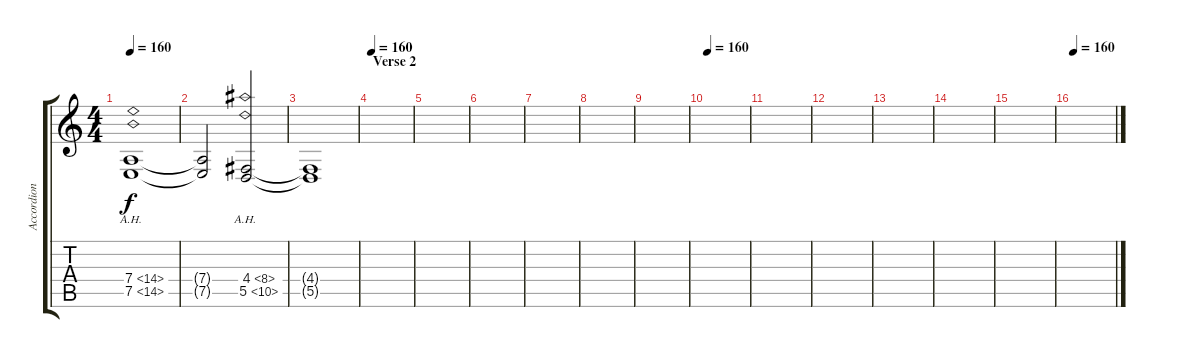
\track ("Accordion" "Accordion") {instrument accordion}
\staff {score tabs}
\tuning (E4 B3 G3 D3 A2 E2) {hide}
\ts (4 4)
\tempo 160
\clef g2
\ks c
(7.4{ah 7} 7.5{ah 7}).1{dy f} |
(7.4{t} 7.5{t}).2 (4.4{ah 4} 5.5{ah 5}).2 |
(4.4{t} 5.5{t}).1 |
\section ("" "Verse 2")
\tempo 160
|
|
|
|
|
|
\tempo 160
|
|
|
|
|
|
\tempo 160
